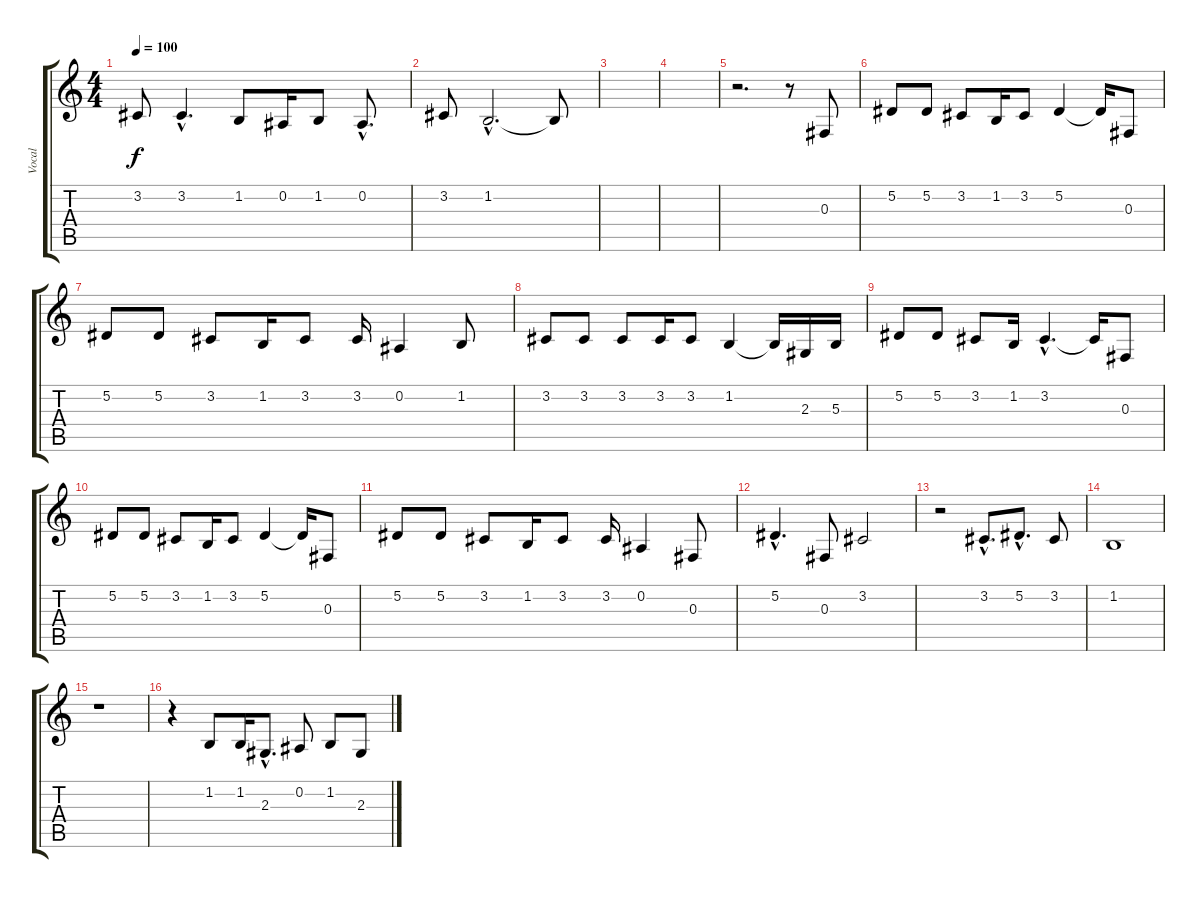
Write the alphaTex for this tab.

\track ("Vocal" "Vocal") {instrument violin}
\staff {score tabs}
\tuning (Eb4 Bb3 Gb3 Db3 Ab2 Eb2) {hide}
\ts (4 4)
\tempo 100
\clef g2
\ks c
3.2.8{dy f} 3.2{hac}.4{d} 1.2.8 0.2.16 1.2.8 0.2{hac}.8{d} |
3.2.8 1.2{hac}.2{d} 1.2{t}.8 |
|
|
r.2{d} r.8 0.3.8 |
5.2.8 5.2.8 3.2.8 1.2.16 3.2.8 5.2.4 5.2{t}.16 0.3.8 |
5.2.8 5.2.8 3.2.8 1.2.16 3.2.8 3.2.16 0.2.4 1.2.8 |
3.2.8 3.2.8 3.2.8 3.2.16 3.2.8 1.2.4 1.2{t}.16 2.3.16 5.3.16 |
5.2.8 5.2.8 3.2.8 1.2.16 3.2{hac}.4{d} 3.2{t}.16 0.3.8 |
5.2.8 5.2.8 3.2.8 1.2.16 3.2.8 5.2.4 5.2{t}.16 0.3.8 |
5.2.8 5.2.8 3.2.8 1.2.16 3.2.8 3.2.16 0.2.4 0.3.8 |
5.2{hac}.4{d} 0.3.8 3.2.2 |
r.2 3.2{hac}.8{d} 5.2{hac}.8{d} 3.2.8 |
1.2.1 |
r.1 |
r.4 1.2.8 1.2.16 2.3{hac}.8{d} 0.2.8 1.2.8 2.3.8
